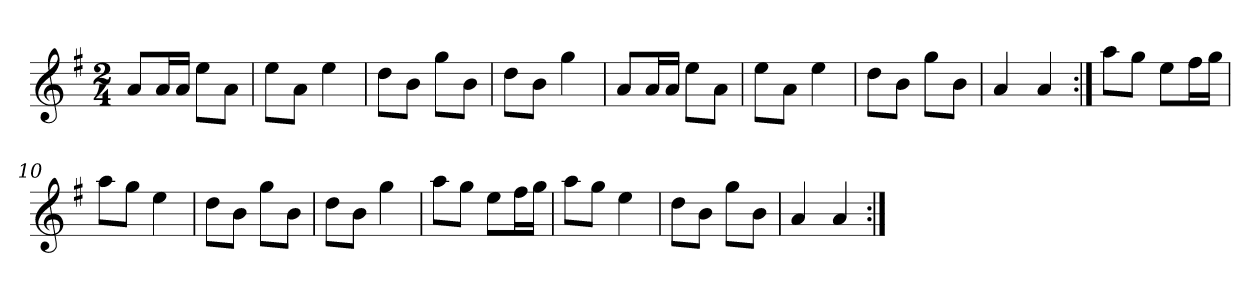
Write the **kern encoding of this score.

**kern
*part1
*staff1
*clefG2
*k[f#]
*M2/4
=1
8a/L
16a/L
16a/JJ
8ee\L
8a\J
=2
8ee\L
8a\J
4ee\
=3
8dd\L
8b\J
8gg\L
8b\J
=4
8dd\L
8b\J
4gg\
=5
8a/L
16a/L
16a/JJ
8ee\L
8a\J
=6
8ee\L
8a\J
4ee\
=7
8dd\L
8b\J
8gg\L
8b\J
=8
4a/
4a/
=9:|!
8aa\L
8gg\J
8ee\L
16ff#\L
16gg\JJ
=10
8aa\L
8gg\J
4ee\
=11
8dd\L
8b\J
8gg\L
8b\J
!!LO:LB:g=z
=12
8dd\L
8b\J
4gg\
=13
8aa\L
8gg\J
8ee\L
16ff#\L
16gg\JJ
=14
8aa\L
8gg\J
4ee\
=15
8dd\L
8b\J
8gg\L
8b\J
=16
4a/
4a/
=:|!
*-
